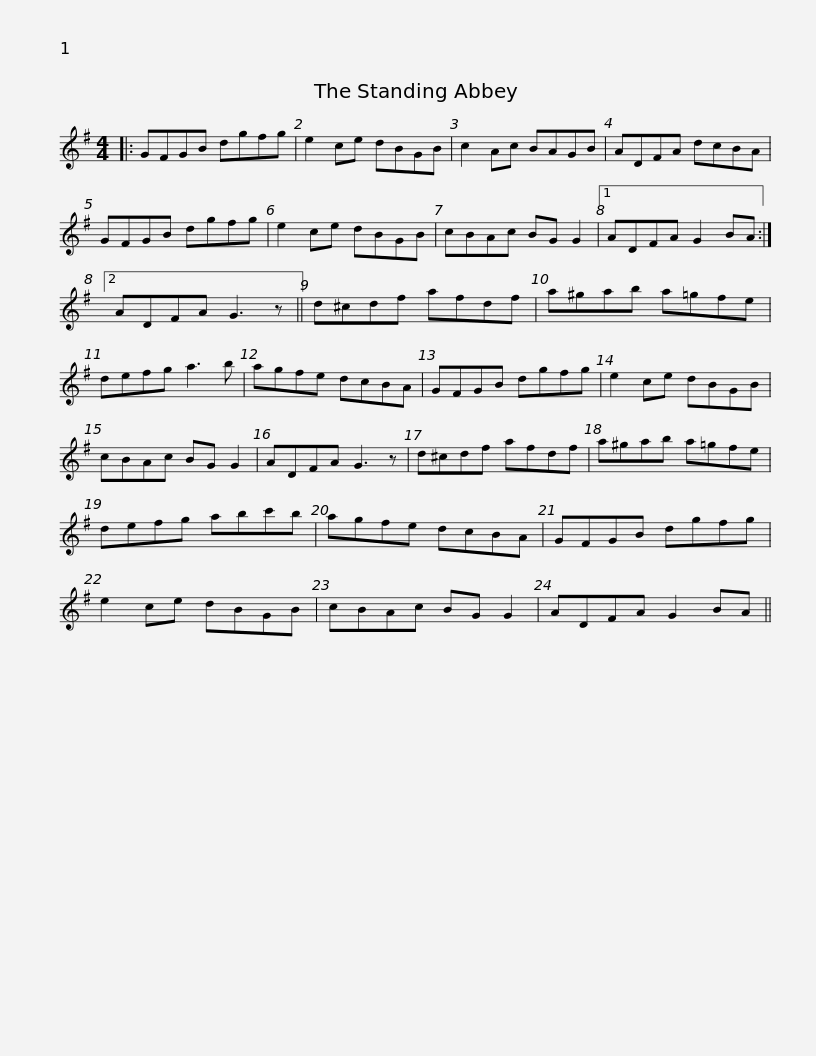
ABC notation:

X:1
L:1/8
M:4/4
I:linebreak $
K:G
V:1 treble
V:1
|: GFGB dgfg | e2 ce dBGB | c2 Ac BAGB | ADFA dcBA | GFGB dgfg |$ %5
 e2 ce dBGB | cBAc BG G2 |1 ADFA G2 BA :|2 ADFA G3 z || d^cdf afdf |$ %10
 a^gab a=gfe | defg a3 b | agfe dcBA | GFGB dgfg | e2 ce dBGB |$ %15
 cBAc BG G2 | ADFA G3 z | d^cdf afdf | a^gab a=gfe | defg abc'b |$ %20
 agfe dcBA | GFGB dgfg | e2 ce dBGB | cBAc BG G2 | ADFA G2 BA || %25
